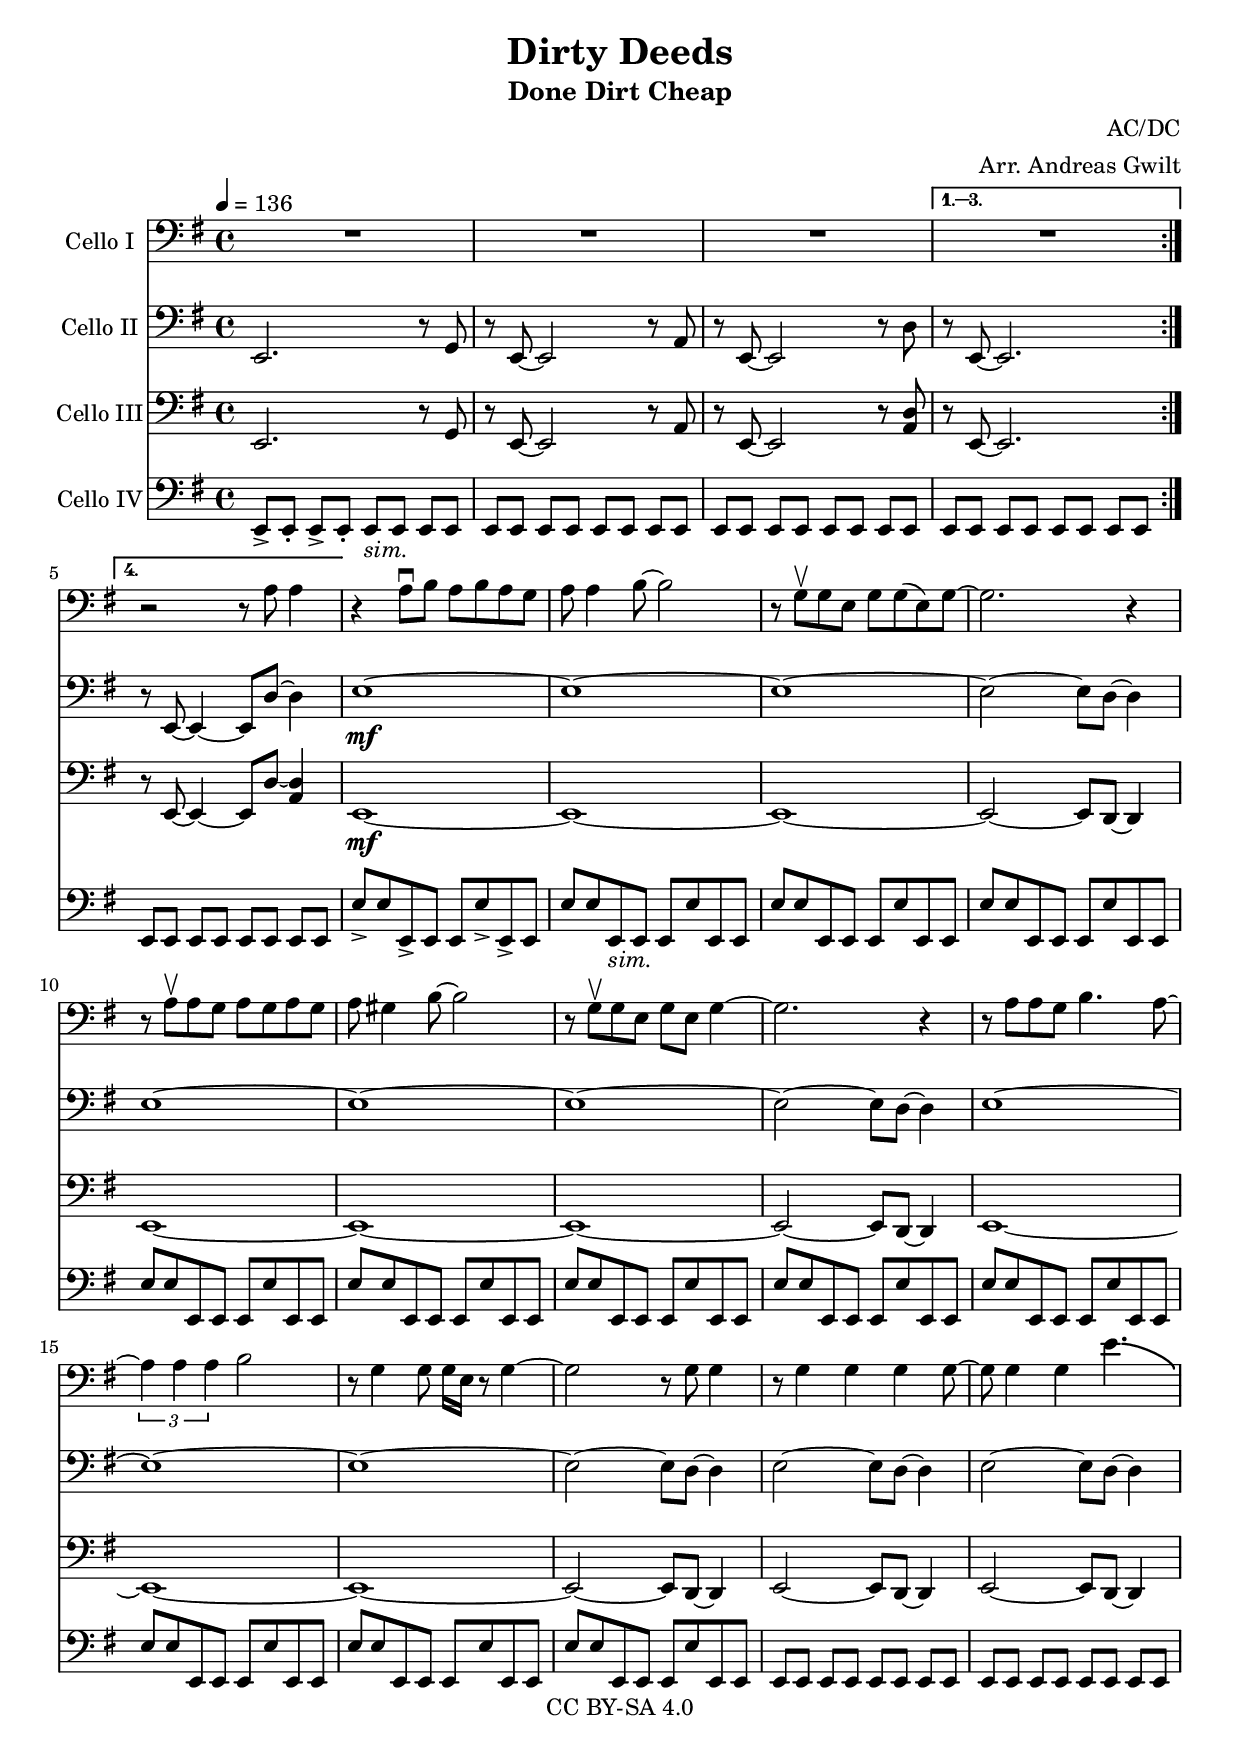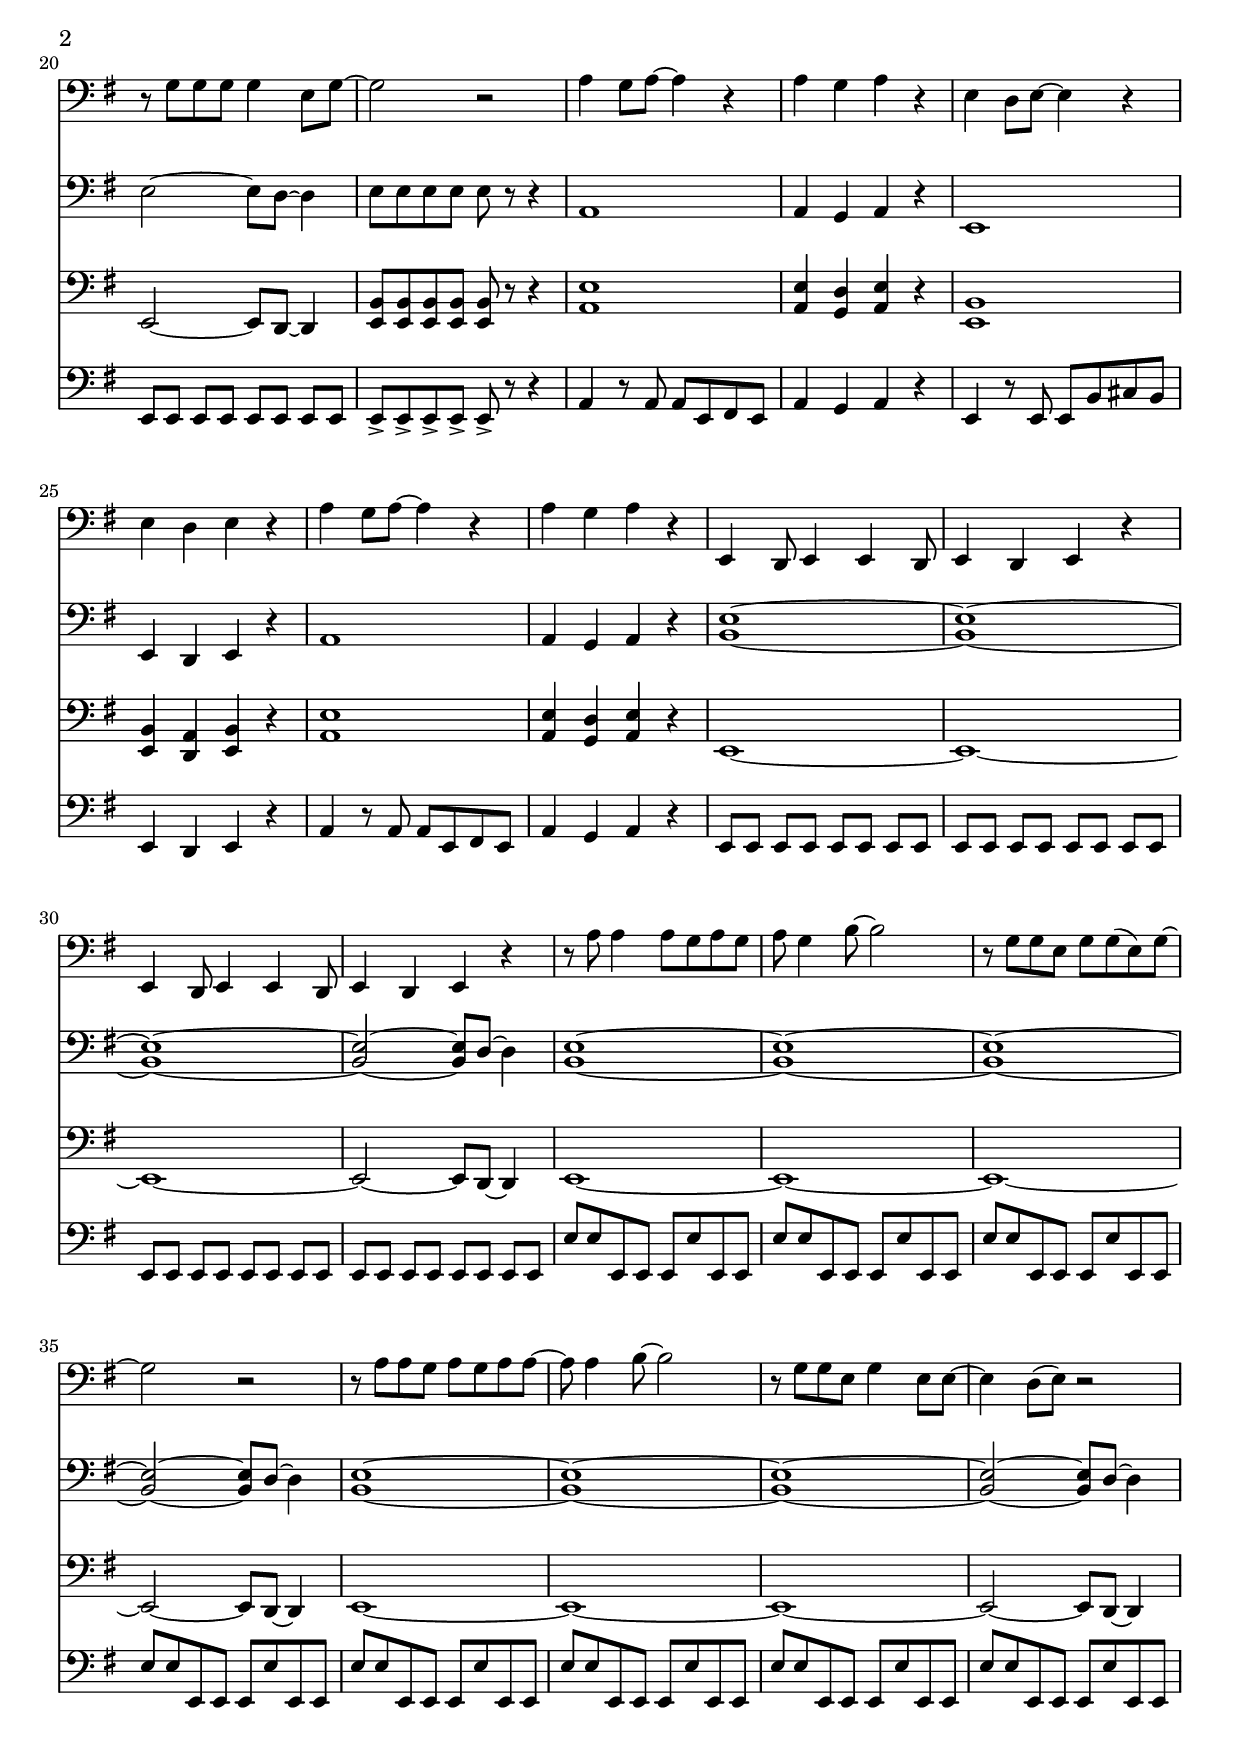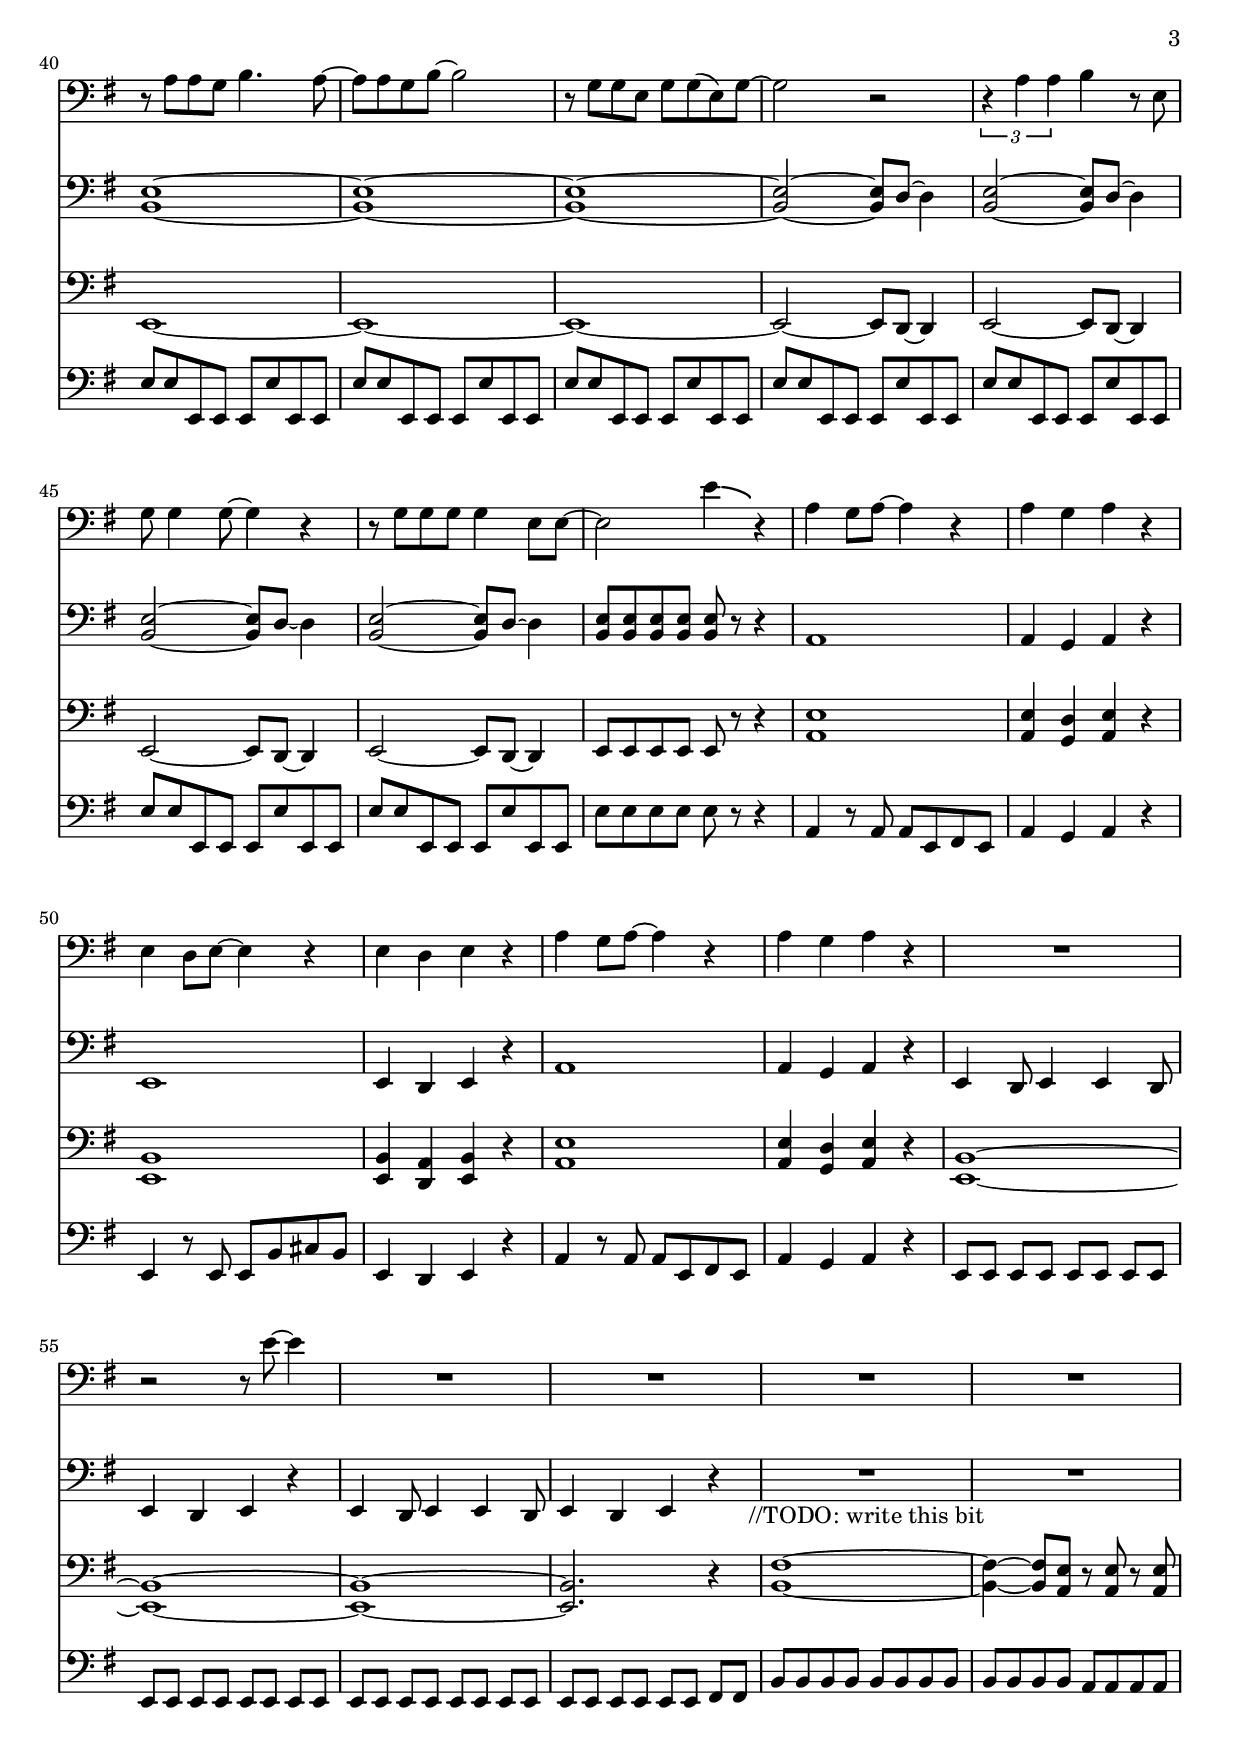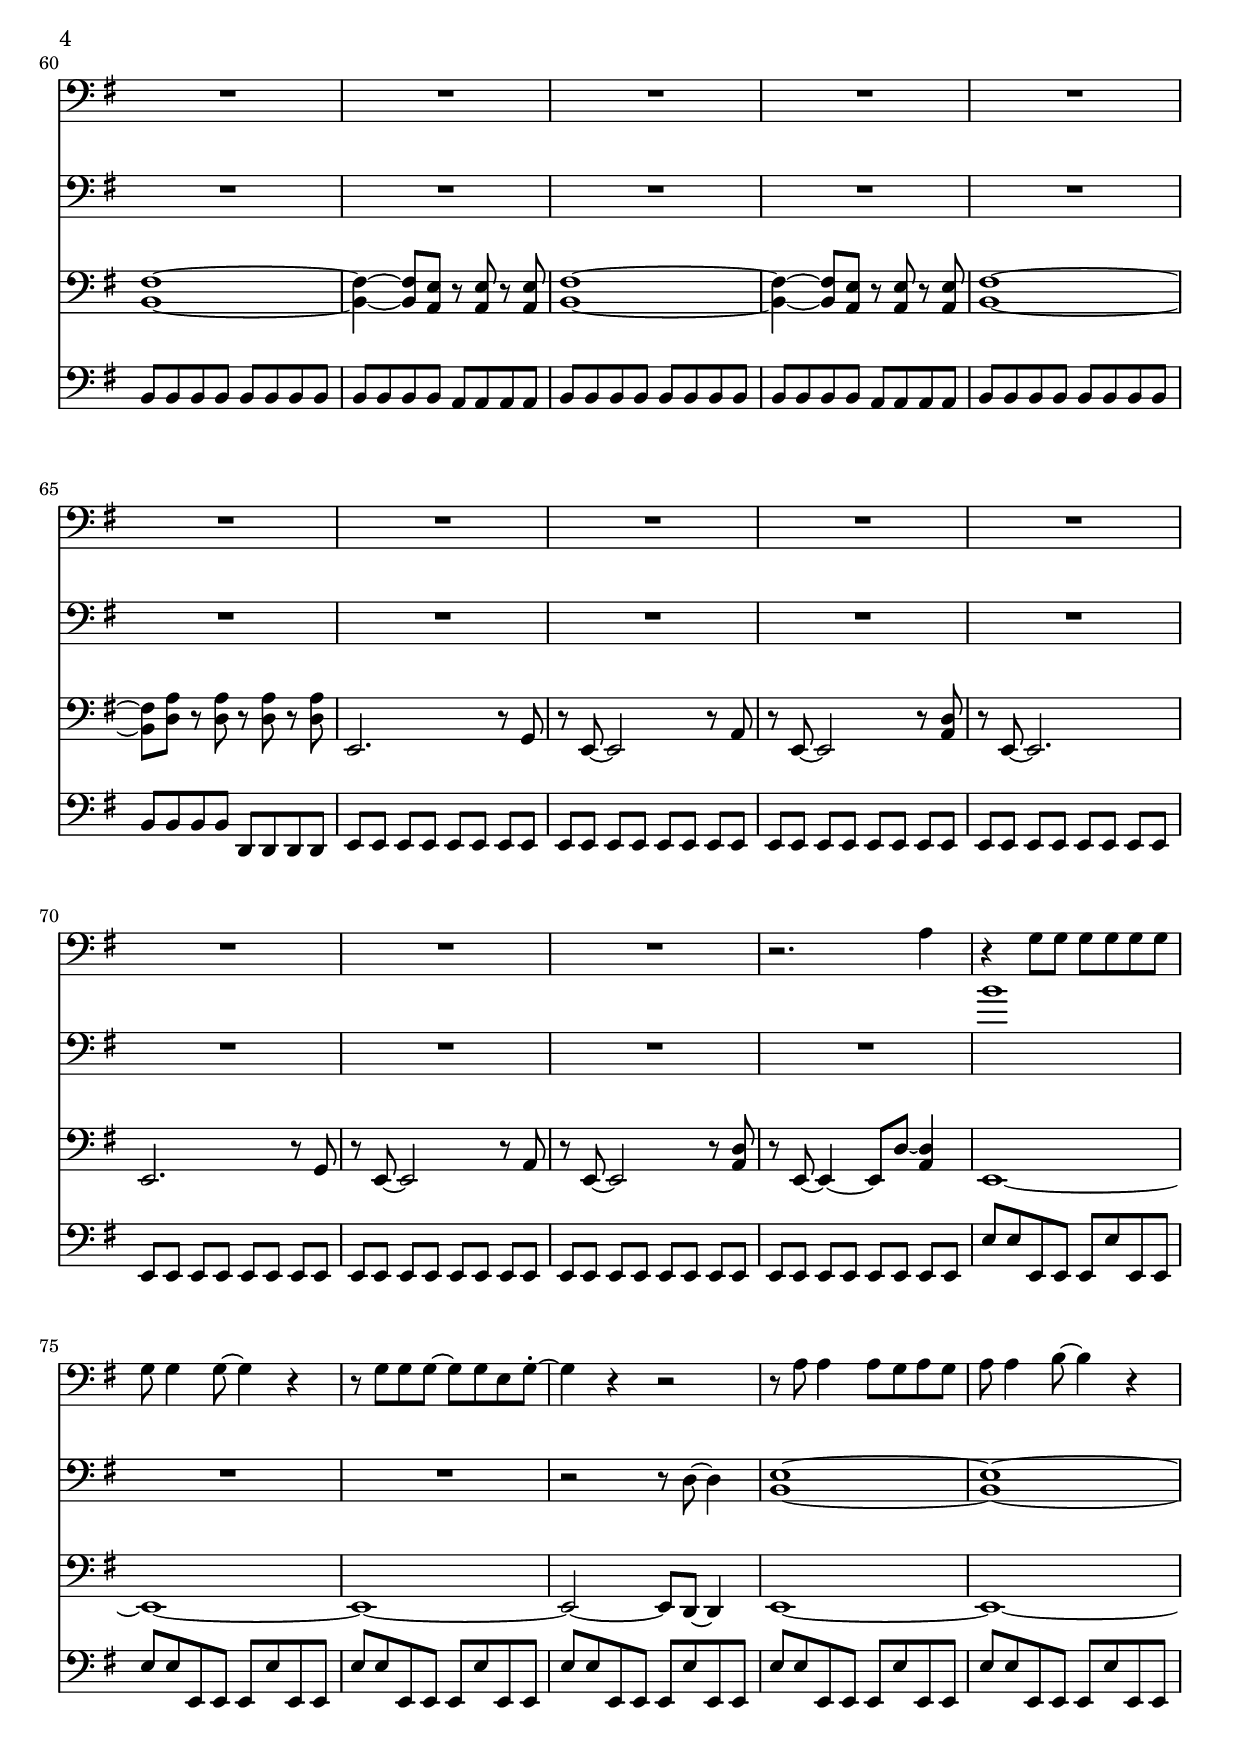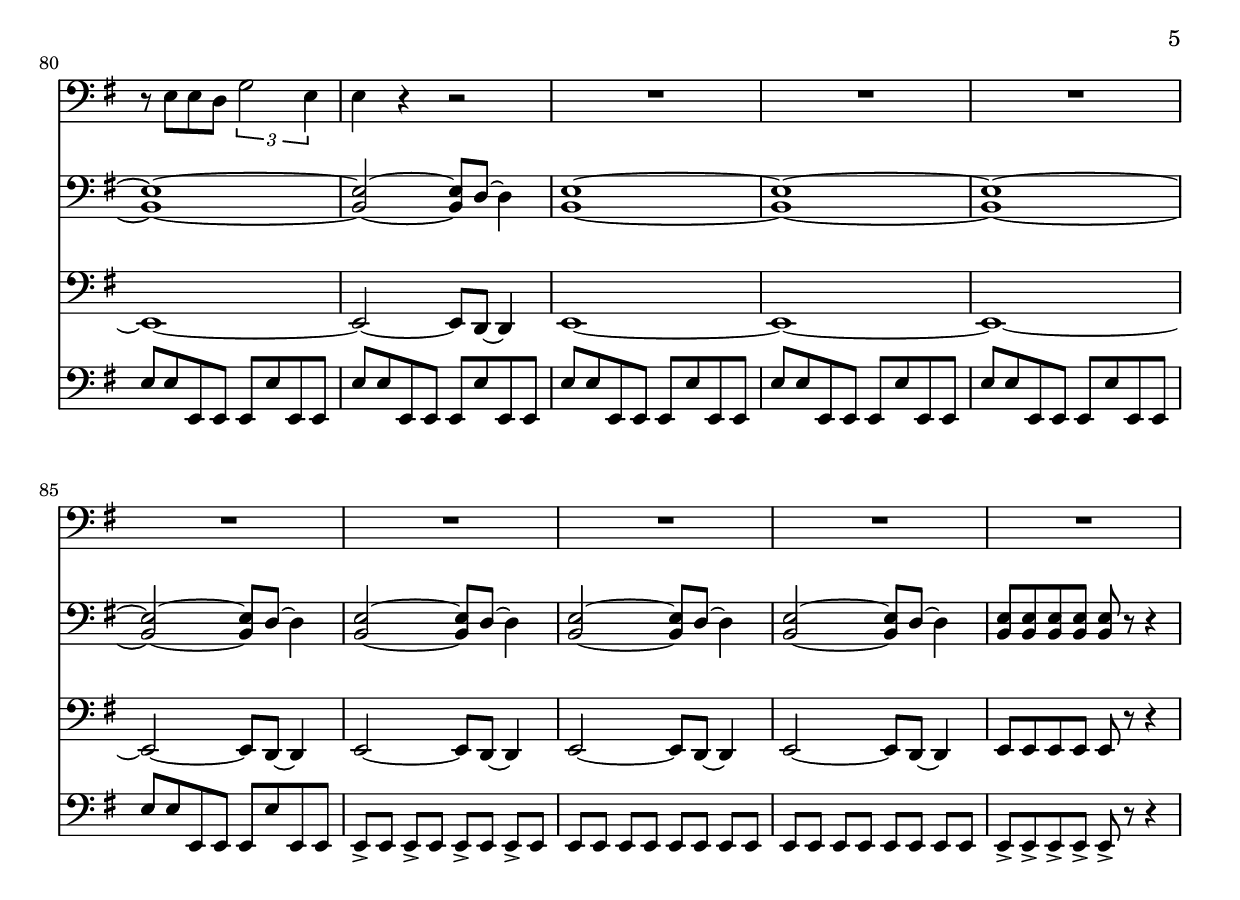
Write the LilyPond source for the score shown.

\version "2.18.2"

\header {
  title = "Dirty Deeds"
  subtitle = "Done Dirt Cheap"
  composer = "AC/DC"
  arranger = "Arr. Andreas Gwilt"
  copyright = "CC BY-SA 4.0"
}

\paper {
  #(set-paper-size "a4")
}

global = {
  \key e \minor
  \time 4/4
  \tempo 4=136
  \set Score.markFormatter = #format-mark-box-alphabet
}

bassbar = { \relative e, { e8[ e] e[ e] e[ e] e[ e] } }
bassbartwo = { \relative e { e8 e e, e e e' e, e } }
startriff = { e,2. r8 g | r8 e~ e2 r8 a | r8 e~ e2 r8 d' | r8 e,~ e2. } % TODO: chop
VcTwoVerseAccomp = { <b e>1~ | <b e>~ | <b e>1~ | <b e>2~ <b e>8 d~ d4 }
VcThreeVerseAccomp = { e1~ | e~ | e~ | e2~ e8 d~ d4 | }
SoloAccompOne = { \relative b, { <b fis'>1~ | <b fis'>4~ <b fis'>8 <a e'>8 r <a e'> r <a e'>8 | } }
SoloAccompTwo = { e,2. r8 g | r8 e~ e2 r8 a | r8 e~ e2 r8 <a d> r8 e~ e2. }
SoloBassOne = { b8 b b b b b b b | b b b b a a a a | }

scoreACelloI = \relative c {
  \global
  \repeat volta 4 { R1 | R1 | R1 | }
  \alternative { {R1} {r2 r8 a' a4} }
  % verse 1
  r4 a8\downbow b a b a g | a a4 b8~ b2 | r8 g\upbow g e g g( e) g~ | g2. r4 |
  r8 a\upbow a g a g a g | a gis4 b8~ b2 | r8 g\upbow g e g e g4~ | g2. r4 |
  r8 a a g b4. a8~ | \times 2/3 {a4 a a}  b2 | r8 g4 g8 g16 e r8 g4~ | g2 r8 g g4 |
  r8 g4 g g g8~ | g g4 g e'4.-\bendAfter #-4.75 |
  r8 g, g g g4 e8 g~ | g2 r2 |
  % refrain
  a4 g8 a~ a4 r | a4 g a r | e4 d8 e~ e4 r | e4 d e r | a4 g8 a~ a4 r | a4 g a r |
  e,4 d8 e4 e d8 | e4 d e r | e4 d8 e4 e d8 | e4 d e r |
  % verse 2
  r8 a' a4 a8 g a g | a g4 b8~ b2 | r8 g g e g g( e) g~ | g2 r2 |
  r8 a a g a g a a~ | a a4 b8~ b2 | r8 g g e g4 e8 e~ | e4 d8( e) r2 |
  r8 a a g b4. a8~ | a a g b~ b2 | r8 g g e g g( e) g~ | g2 r2 |
  \times 2/3 {r4 a a} b4 r8 e,8 | g g4 g8~ g4 r4 | r8 g g g g4 e8 e~ | e2 e'4\bendAfter #-2 r4 |
  % refrain
  a,4 g8 a~ a4 r | a4 g a r | e4 d8 e~ e4 r | e4 d e r | a4 g8 a~ a4 r | a4 g a r |
  R1 | r2 r8 e'8~ e4 | R1 | R1 | % make bendy; it's more of a sort of squeak. gliss. up and down
  % solo
  \repeat unfold 8 { R1 }
  R1 | R1 | R1 | R1 | R1 | R1 | R1 | r2. a,4 |
  % verse 3
  r4 g8 g g g g g | g g4 g8~ g4 r4 | r8 g g g~ g g e g-.~| g4 r4 r2 |
  r8 a a4 a8 g a g | a a4 b8~ b4 r4 | r8 e, e d \times 2/3 {g2 e4} | e4 r r2 |
  R1 | R1 | R1 | R1 |
  R1 | R1 | R1 | R1 |
}

scoreACelloII = \relative c {
  \global
  \repeat volta 4 { e,2. r8 g | r8 e~ e2 r8 a | r8 e~ e2 r8 d' }
  \alternative { {r8 e,~ e2.} {r8 e~ e4~ e8 d'8~ d4}}
  e1~\mf | e~ | e~ | e2~ e8 d~ d4 |
  \VcThreeVerseAccomp
  \VcThreeVerseAccomp
  e2~ e8 d~ d4 | e2~ e8 d~ d4 | e2~ e8 d~ d4 | e8 e e e e r8 r4 |
  % refrain
  a,1 | a4 g a r | e1 | e4 d e r | a1 | a4 g a r |
  \VcTwoVerseAccomp
  % verse 2
  \VcTwoVerseAccomp
  \VcTwoVerseAccomp
  \VcTwoVerseAccomp
  <e b>2~ <e b>8 d~ d4 | <e b>2~ <e b>8 d~ d4 |
  <e b>2~ <e b>8 d~ d4 | <e b>8 <e b> <e b> <e b> <e b> r8 r4 | %chop here
  % refrain
  a,1 | a4 g a r | e1 | e4 d e r | a1 | a4 g a r |
  e4 d8 e4 e d8 | e4 d e r | e4 d8 e4 e d8 | e4 d e r |
  % solo
  R1_"//TODO: write this bit" R1 R1 R1 R1 R1 R1 R1
  R1 R1 R1 R1 R1 R1 R1 R1
  % verse 3
  b'''1 | R1 | R1 | r2 r8 d,,~ d4 |
  \VcTwoVerseAccomp
  \VcTwoVerseAccomp
  <e b>2~ <e b>8 d~ d4 | <e b>2~ <e b>8 d~ d4 |
  <e b>2~ <e b>8 d~ d4 | <e b>8 <e b> <e b> <e b> <e b> r8 r4 | %chop here
  % refrain
}

scoreACelloIII = \relative c {
  \global
  \repeat volta 4 { e,2. r8 g | r8 e~ e2 r8 a | r8 e~ e2 r8 <a d> }
  \alternative { {r8 e~ e2.} {r8 e~ e4~ e8 d'8~ <a d>4}}
  e1~\mf | e~ | e~ | e2~ e8 d~ d4 |
  \VcThreeVerseAccomp
  \VcThreeVerseAccomp
  e2~ e8 d~ d4 | e2~ e8 d~ d4 | e2~ e8 d~ d4 | <e b'>8 <e b'> <e b'> <e b'> <e b'> r8 r4 | %chop here
  % refrain
  <a e'>1 | <a e'>4 <g d'> <a e'> r | <e b'>1 | <e b'>4 <d a'> <e b'> r | <a e'>1 | <a e'>4 <g d'> <a e'> r |
  \VcThreeVerseAccomp
  % verse 2
  \VcThreeVerseAccomp
  \VcThreeVerseAccomp
  \VcThreeVerseAccomp
  e2~ e8 d~ d4 | e2~ e8 d~ d4 | e2~ e8 d~ d4 | e8 e e e e r8 r4 | %chop here
  % refrain
  <a e'>1 | <a e'>4 <g d'> <a e'> r | <e b'>1 | <e b'>4 <d a'> <e b'> r | <a e'>1 | <a e'>4 <g d'> <a e'> r |
  <e b'>1~ | <e b'>~ | <e b'>~ | <e b'>2. r4 | % chop
  %solo
  \SoloAccompOne \SoloAccompOne \SoloAccompOne | <b' fis'>1~ | <b fis'>8 <d a'>8 r <d a'> r <d a'> r <d a'>8 |
  e,2. r8 g | r8 e~ e2 r8 a | r8 e~ e2 r8 <a d> r8 e~ e2. |
  e2. r8 g | r8 e~ e2 r8 a | r8 e~ e2 r8 <a d> r8 e~ e4~ e8 d'8~ <a d>4 |
  % verse 3
  \VcThreeVerseAccomp
  \VcThreeVerseAccomp
  \VcThreeVerseAccomp
  e2~ e8 d~ d4 | e2~ e8 d~ d4 | e2~ e8 d~ d4 | e8 e e e e r8 r4 | %chop here
  % refrain
}

scoreACelloIV = \relative c {
  \global
  \repeat volta 4 { e,8->[ e-.] e->[ e-.] e_\markup {\italic "sim."}[ e] e[ e] | \bassbar | \bassbar |}
  \alternative { {\bassbar} {\bassbar} }
  e'8-> e e,-> e e e'-> e,-> e | e'8 e e,_\markup {\italic "sim."} e e e' e, e | \bassbartwo | \bassbartwo |
  \bassbartwo | \bassbartwo | \bassbartwo | \bassbartwo |
  \bassbartwo | \bassbartwo | \bassbartwo | \bassbartwo |
  \bassbar | \bassbar | \bassbar | e8-> e-> e-> e-> e-> r8 r4 | %chop instead of r4 here
  % refrain
  a4 r8 a a e fis e | a4 g a r | e4 r8 e e b' cis b | e,4 d e r | a4 r8 a a e fis e | a4 g a r |
  \bassbar | \bassbar | \bassbar | \bassbar |
  % verse 2
  \bassbartwo | \bassbartwo | \bassbartwo | \bassbartwo |
  \bassbartwo | \bassbartwo | \bassbartwo | \bassbartwo |
  \bassbartwo | \bassbartwo | \bassbartwo | \bassbartwo |
  \bassbartwo | \bassbartwo | \bassbartwo | e'8 e e e e r8 r4 |
  % refrain
  a,4 r8 a a e fis e | a4 g a r | e4 r8 e e b' cis b | e,4 d e r | a4 r8 a a e fis e | a4 g a r |
  \bassbar | \bassbar | \bassbar | e8[ e] e[ e] e[ e] fis[ fis] |
  % solo
  \SoloBassOne | \SoloBassOne | \SoloBassOne | b8 b b b b b b b | b b b b d, d d d |
  \repeat unfold 8 { \bassbar }
  % verse 3
  \bassbartwo | \bassbartwo | \bassbartwo | \bassbartwo |
  \bassbartwo | \bassbartwo | \bassbartwo | \bassbartwo |
  \bassbartwo | \bassbartwo | \bassbartwo | \bassbartwo |
  e8->[ e] e->[ e] e8->[ e] e->[ e] | \bassbar | \bassbar | e8-> e-> e-> e-> e-> r8 r4 |
  % refrain
}

scoreACelloIPart = \new Staff \with {
  instrumentName = "Cello I"
  midiInstrument = "violin"
} { \clef bass \scoreACelloI }

scoreACelloIIPart = \new Staff \with {
  instrumentName = "Cello II"
  midiInstrument = "overdriven guitar"
} { \clef bass \scoreACelloII }

scoreACelloIIIPart = \new Staff \with {
  instrumentName = "Cello III"
  midiInstrument = "overdriven guitar"
} { \clef bass \scoreACelloIII }

scoreACelloIVPart = \new Staff \with {
  instrumentName = "Cello IV"
  midiInstrument = "electric bass (finger)"
} { \clef bass \scoreACelloIV }

\score {
  <<
    \scoreACelloIPart
    \scoreACelloIIPart
    \scoreACelloIIIPart
    \scoreACelloIVPart
  >>
  \layout { }
  \midi { }
}
